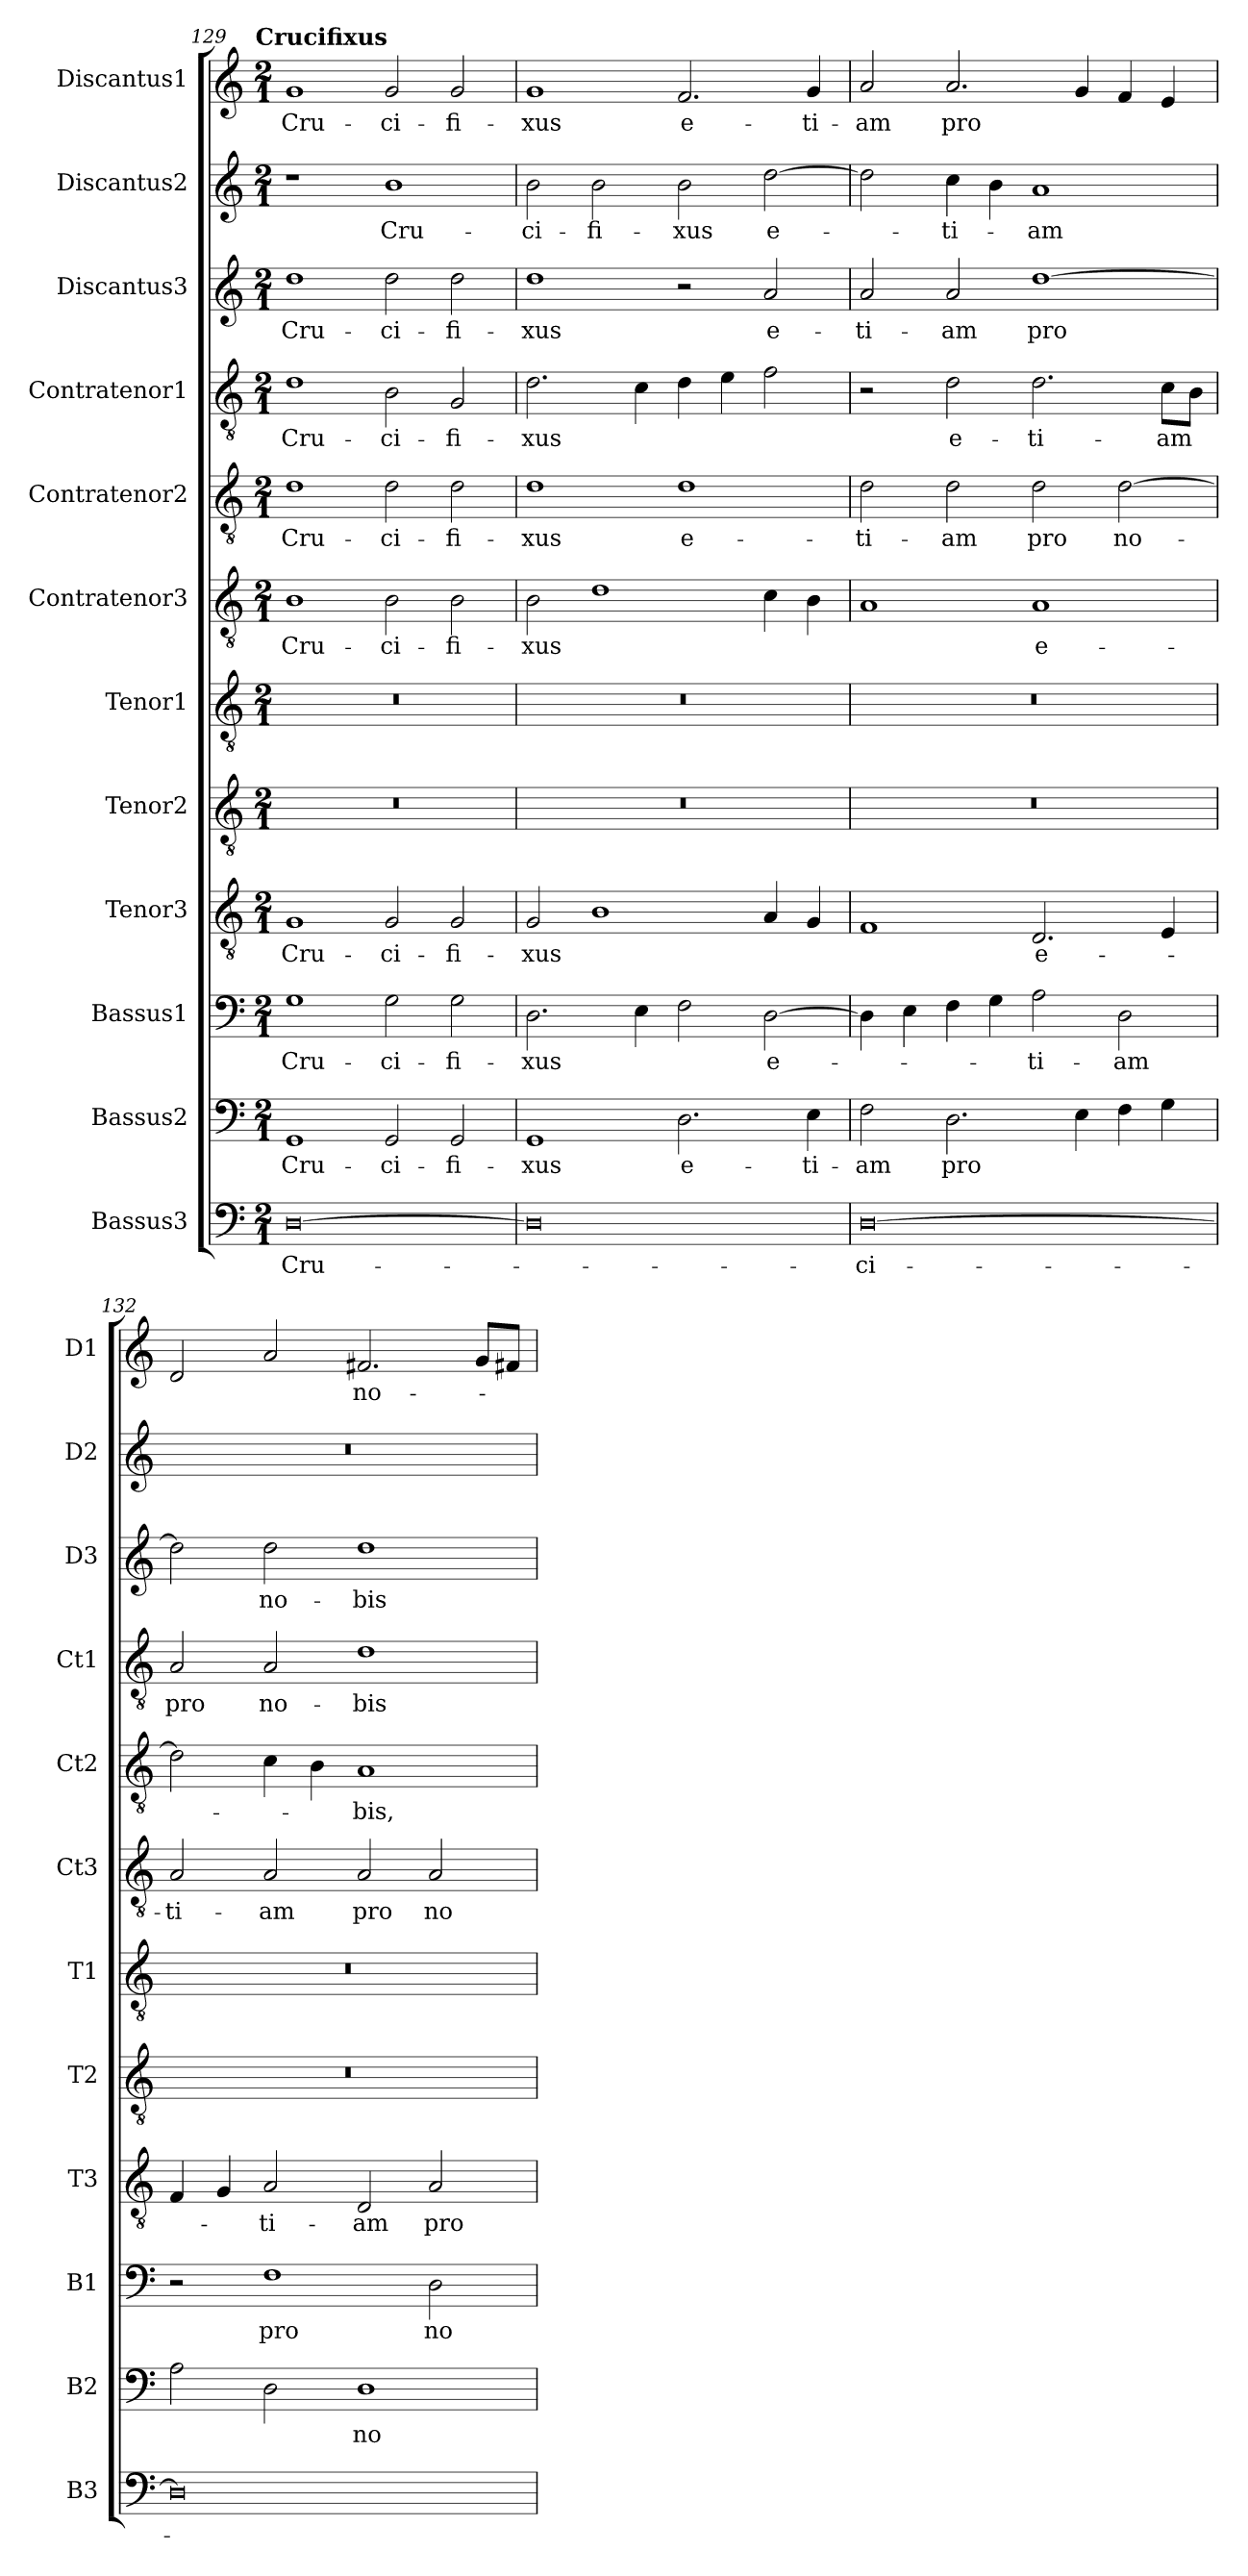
**kern	**text	**kern	**text	**kern	**text	**kern	**text	**kern	**kern	**kern	**text	**kern	**text	**kern	**text	**kern	**text	**kern	**text	**kern	**text
*part12	*part12	*part11	*part11	*part10	*part10	*part9	*part9	*part8	*part7	*part6	*part6	*part5	*part5	*part4	*part4	*part3	*part3	*part2	*part2	*part1	*part1
*staff12	*staff12	*staff11	*staff11	*staff10	*staff10	*staff9	*staff9	*staff8	*staff7	*staff6	*staff6	*staff5	*staff5	*staff4	*staff4	*staff3	*staff3	*staff2	*staff2	*staff1	*staff1
*I"Bassus3	*	*I"Bassus2	*	*I"Bassus1	*	*I"Tenor3	*	*I"Tenor2	*I"Tenor1	*I"Contratenor3	*	*I"Contratenor2	*	*I"Contratenor1	*	*I"Discantus3	*	*I"Discantus2	*	*I"Discantus1	*
*I'B3	*	*I'B2	*	*I'B1	*	*I'T3	*	*I'T2	*I'T1	*I'Ct3	*	*I'Ct2	*	*I'Ct1	*	*I'D3	*	*I'D2	*	*I'D1	*
!!LO:LB:g=z
*clefF4	*	*clefF4	*	*clefF4	*	*clefGv2	*	*clefGv2	*clefGv2	*clefGv2	*	*clefGv2	*	*clefGv2	*	*clefG2	*	*clefG2	*	*clefG2	*
*k[]	*	*k[]	*	*k[]	*	*k[]	*	*k[]	*k[]	*k[]	*	*k[]	*	*k[]	*	*k[]	*	*k[]	*	*k[]	*
!!LO:TX:omd:t=Crucifixus
*M2/1	*	*M2/1	*	*M2/1	*	*M2/1	*	*M2/1	*M2/1	*M2/1	*	*M2/1	*	*M2/1	*	*M2/1	*	*M2/1	*	*M2/1	*
=129	=129	=129	=129	=129	=129	=129	=129	=129	=129	=129	=129	=129	=129	=129	=129	=129	=129	=129	=129	=129	=129
[0D\	Cru-	1GG/	Cru-	1G\	Cru-	1G/	Cru-	0r	0r	1B\	Cru-	1d\	Cru-	1d\	Cru-	1dd\	Cru-	1r	.	1g/	Cru-
.	.	2GG/	-ci-	2G\	-ci-	2G/	-ci-	.	.	2B\	-ci-	2d\	-ci-	2B\	-ci-	2dd\	-ci-	1b\	Cru-	2g/	-ci-
.	.	2GG/	-fi-	2G\	-fi-	2G/	-fi-	.	.	2B\	-fi-	2d\	-fi-	2G/	-fi-	2dd\	-fi-	.	.	2g/	-fi-
=130	=130	=130	=130	=130	=130	=130	=130	=130	=130	=130	=130	=130	=130	=130	=130	=130	=130	=130	=130	=130	=130
0D\]	.	1GG/	-xus	2.D\	-xus	2G/	-xus	0r	0r	2B\	-xus	1d\	-xus	2.d\	-xus	1dd\	-xus	2b\	-ci-	1g/	-xus
.	.	.	.	.	.	1B\	.	.	.	1d\	.	.	.	.	.	.	.	2b\	-fi-	.	.
.	.	.	.	4E\	.	.	.	.	.	.	.	.	.	4c\	.	.	.	.	.	.	.
.	.	2.D\	e-	2F\	.	.	.	.	.	.	.	1d\	e-	4d\	.	2r	.	2b\	-xus	2.f/	e-
.	.	.	.	.	.	.	.	.	.	.	.	.	.	4e\	.	.	.	.	.	.	.
.	.	.	.	[2D\	e-	4A/	.	.	.	4c\	.	.	.	2f\	.	2a/	e-	[2dd\	e-	.	.
.	.	4E\	-ti-	.	.	4G/	.	.	.	4B\	.	.	.	.	.	.	.	.	.	4g/	-ti-
=131	=131	=131	=131	=131	=131	=131	=131	=131	=131	=131	=131	=131	=131	=131	=131	=131	=131	=131	=131	=131	=131
[0D\	-ci-	2F\	-am	4D\]	.	1F/	.	0r	0r	1A/	.	2d\	-ti-	2r	.	2a/	-ti-	2dd\]	.	2a/	-am
.	.	.	.	4E\	.	.	.	.	.	.	.	.	.	.	.	.	.	.	.	.	.
.	.	2.D\	pro	4F\	.	.	.	.	.	.	.	2d\	-am	2d\	e-	2a/	-am	4cc\	-ti-	2.a/	pro
.	.	.	.	4G\	.	.	.	.	.	.	.	.	.	.	.	.	.	4b\	.	.	.
.	.	.	.	2A\	-ti-	2.D/	e-	.	.	1A/	e-	2d\	pro	2.d\	-ti-	[1dd\	pro	1a/	-am	.	.
.	.	4E\	.	.	.	.	.	.	.	.	.	.	.	.	.	.	.	.	.	4g/	.
.	.	4F\	.	2D\	-am	.	.	.	.	.	.	[2d\	no-	.	.	.	.	.	.	4f/	.
.	.	4G\	.	.	.	4E/	.	.	.	.	.	.	.	8c\L	-am	.	.	.	.	4e/	.
.	.	.	.	.	.	.	.	.	.	.	.	.	.	8B\J	.	.	.	.	.	.	.
=132	=132	=132	=132	=132	=132	=132	=132	=132	=132	=132	=132	=132	=132	=132	=132	=132	=132	=132	=132	=132	=132
0D\]	.	2A\	.	2r	.	4F/	.	0r	0r	2A/	-ti-	2d\]	.	2A/	pro	2dd\]	.	0r	.	2d/	.
.	.	.	.	.	.	4G/	.	.	.	.	.	.	.	.	.	.	.	.	.	.	.
.	.	2D\	.	1F\	pro	2A/	-ti-	.	.	2A/	-am	4c\	.	2A/	no-	2dd\	no-	.	.	2a/	.
.	.	.	.	.	.	.	.	.	.	.	.	4B\	.	.	.	.	.	.	.	.	.
.	.	1D\	no-	.	.	2D/	-am	.	.	2A/	pro	1A/	-bis,	1d\	-bis	1dd\	-bis	.	.	2.f#X/	no-
.	.	.	.	2D\	no-	2A/	pro	.	.	2A/	no-	.	.	.	.	.	.	.	.	.	.
.	.	.	.	.	.	.	.	.	.	.	.	.	.	.	.	.	.	.	.	8g/L	.
.	.	.	.	.	.	.	.	.	.	.	.	.	.	.	.	.	.	.	.	8f#X/J	.
=	=	=	=	=	=	=	=	=	=	=	=	=	=	=	=	=	=	=	=	=	=
*-	*-	*-	*-	*-	*-	*-	*-	*-	*-	*-	*-	*-	*-	*-	*-	*-	*-	*-	*-	*-	*-
